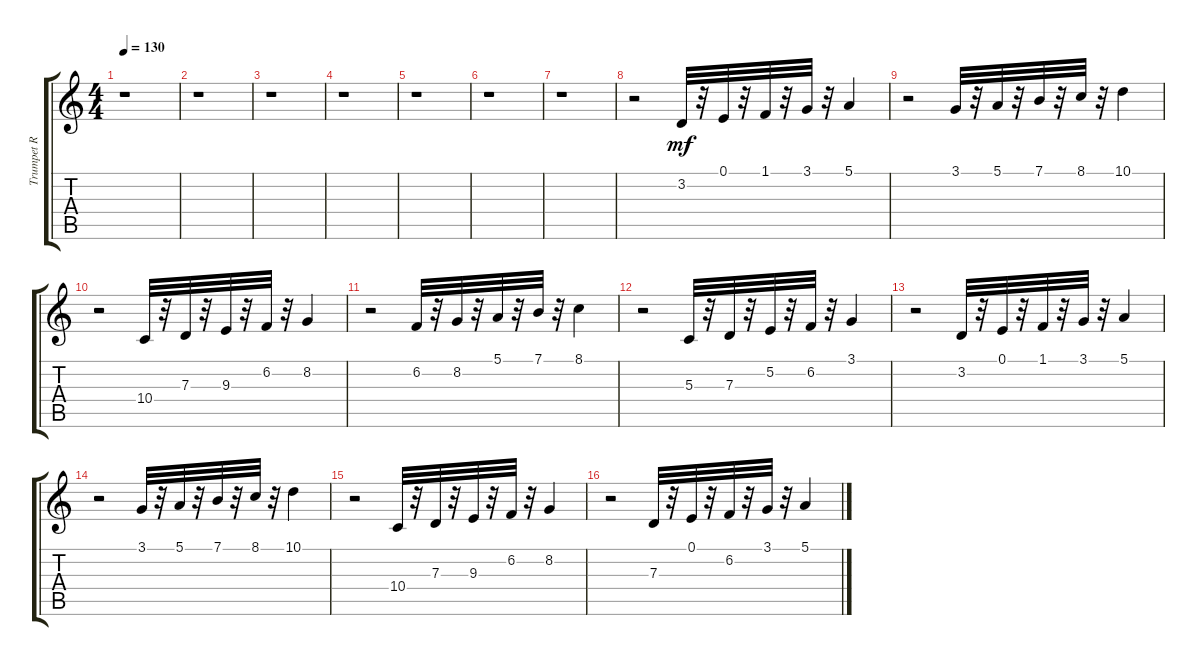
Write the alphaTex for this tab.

\track ("Trumpet R" "Trumpet R") {instrument trumpet}
\staff {score tabs}
\tuning (E4 B3 G3 D3 A2 E2) {hide}
\ts (4 4)
\tempo 130
\clef g2
\ks c
r.1{dy f} |
r.1 |
r.1 |
r.1 |
r.1 |
r.1 |
r.1 |
r.2 3.2.32{dy mf} r.32 0.1.32 r.32 1.1.32 r.32 3.1.32 r.32 5.1.4 |
r.2 3.1.32 r.32 5.1.32 r.32 7.1.32 r.32 8.1.32 r.32 10.1.4 |
r.2 10.4.32 r.32 7.3.32 r.32 9.3.32 r.32 6.2.32 r.32 8.2.4 |
r.2 6.2.32 r.32 8.2.32 r.32 5.1.32 r.32 7.1.32 r.32 8.1.4 |
r.2 5.3.32 r.32 7.3.32 r.32 5.2.32 r.32 6.2.32 r.32 3.1.4 |
r.2 3.2.32 r.32 0.1.32 r.32 1.1.32 r.32 3.1.32 r.32 5.1.4 |
r.2 3.1.32 r.32 5.1.32 r.32 7.1.32 r.32 8.1.32 r.32 10.1.4 |
r.2 10.4.32 r.32 7.3.32 r.32 9.3.32 r.32 6.2.32 r.32 8.2.4 |
r.2 7.3.32 r.32 0.1.32 r.32 6.2.32 r.32 3.1.32 r.32 5.1.4
